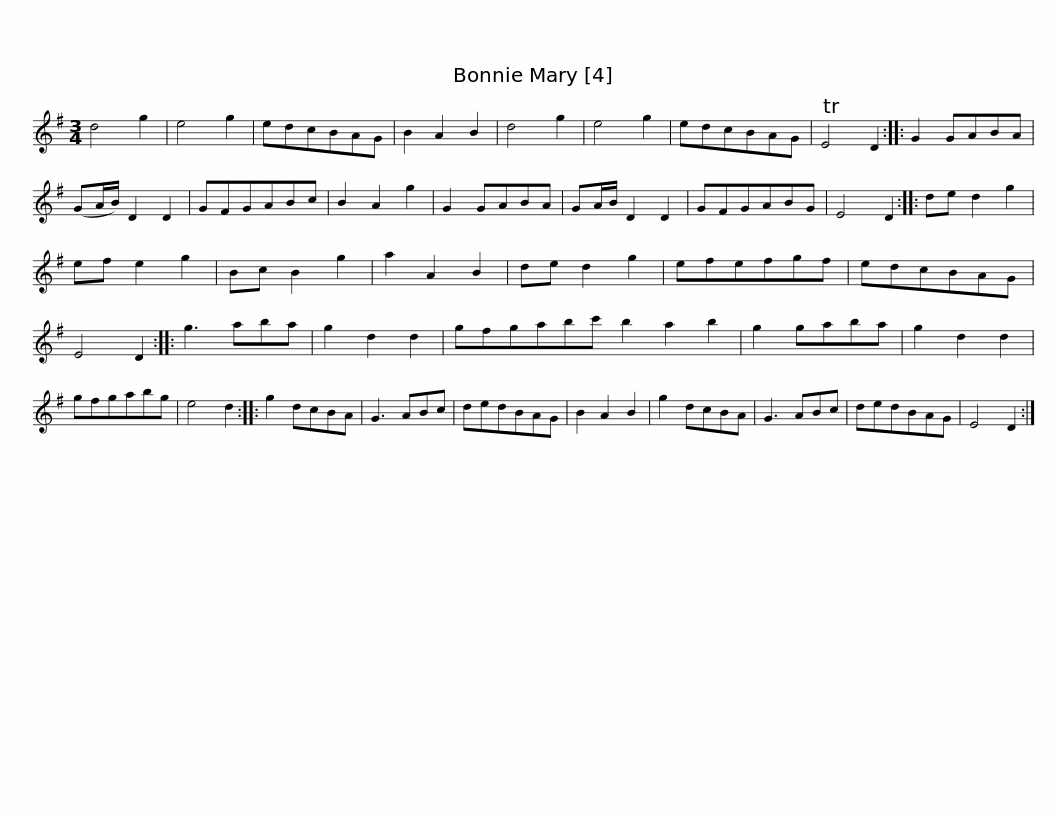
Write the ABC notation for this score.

X:1
L:1/8
M:3/4
I:linebreak $
K:G
V:1 treble
V:1
 d4 g2 | e4 g2 | edcBAG | B2 A2 B2 | d4 g2 | %5
 e4 g2 | edcBAG | TE4 D2 :: G2 GABA | (GA/B/) D2 D2 |$ %10
 GFGABc | B2 A2 g2 | G2 GABA | GA/B/ D2 D2 | GFGABG | %15
 E4 D2 :: de d2 g2 | ef e2 g2 | Bc B2 g2 | a2 A2 B2 |$ %20
 de d2 g2 | efefgf | edcBAG | E4 D2 :: g3 aba | %25
 g2 d2 d2 | gfgabc' b2 a2 b2 |$ g2 gaba | g2 d2 d2 | gfgabg | %30
 e4 d2 :: g2 dcBA | G3 ABc | dedBAG | B2 A2 B2 | %35
 g2 dcBA |$ G3 ABc | dedBAG | E4 D2 :| %39
